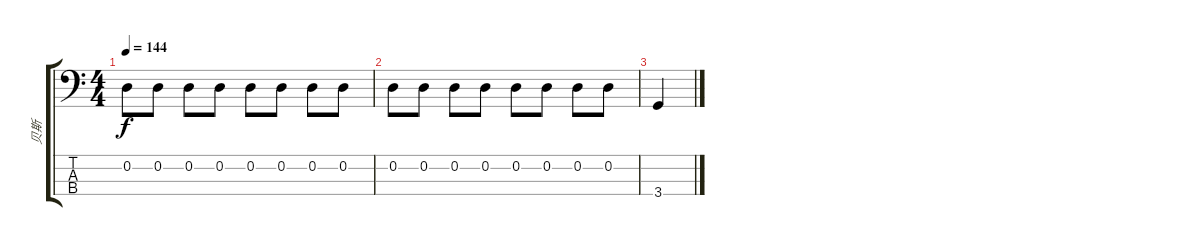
\track ("贝斯" "贝斯") {instrument electricbassfinger}
\staff {score tabs}
\tuning (G2 D2 A1 E1) {hide}
\ts (4 4)
\tempo 144
\clef f4
\ks c
0.2.8{dy f} 0.2.8 0.2.8 0.2.8 0.2.8 0.2.8 0.2.8 0.2.8 |
0.2.8 0.2.8 0.2.8 0.2.8 0.2.8 0.2.8 0.2.8 0.2.8 |
3.4.4
